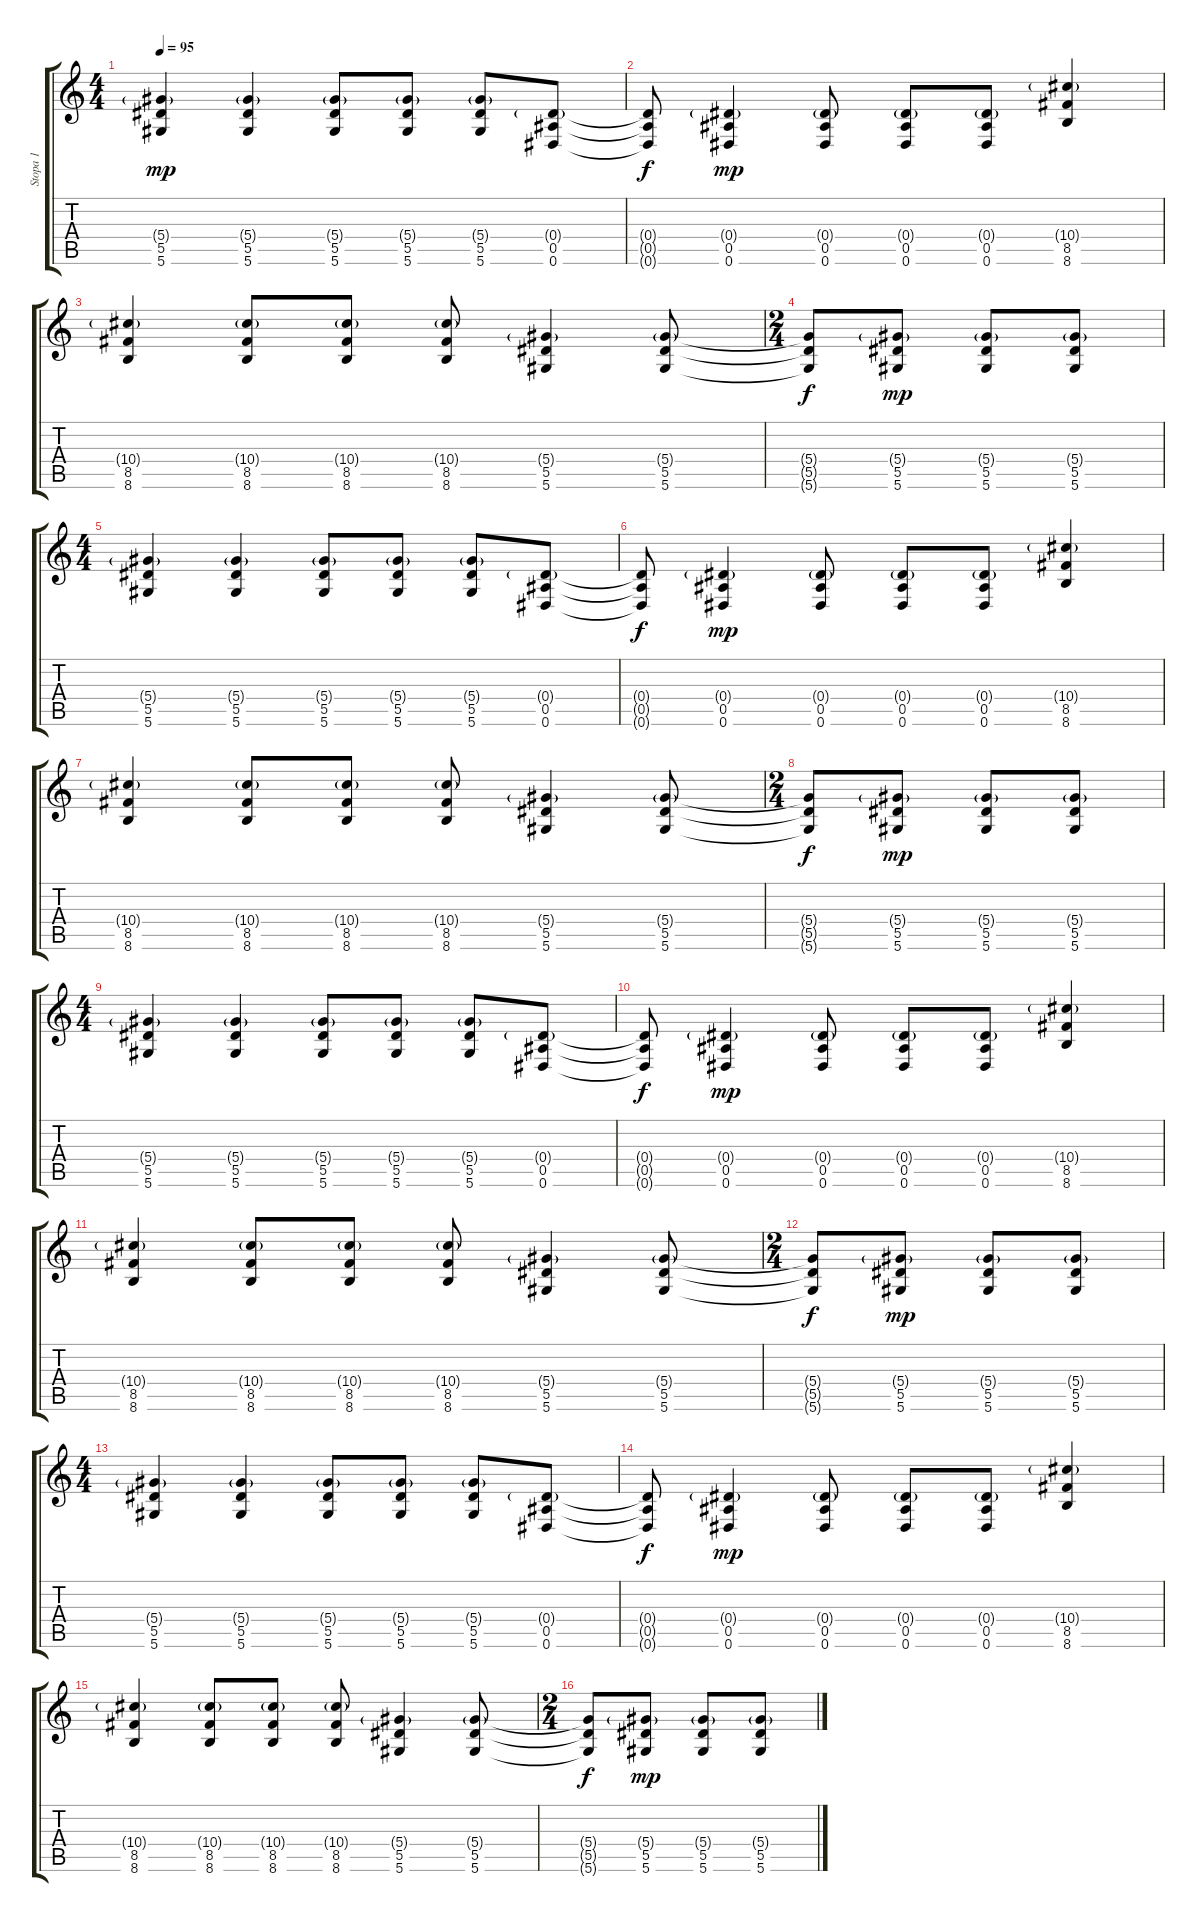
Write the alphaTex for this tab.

\track ("Stopa 1" "Stopa 1") {instrument distortionguitar}
\staff {score tabs}
\tuning (F4 C4 Ab3 Eb3 Bb2 Eb2) {hide}
\ts (4 4)
\tempo 95
\clef g2
\ks c
(5.4{g} 5.5 5.6).4{dy mp instrument distortionguitar} (5.4{g} 5.5 5.6).4 (5.4{g} 5.5 5.6).8 (5.4{g} 5.5 5.6).8 (5.4{g} 5.5 5.6).8 (0.4{g} 0.5 0.6).8 |
(0.4{t} 0.5{t} 0.6{t}).8{dy f} (0.4{g} 0.5 0.6).4{dy mp} (0.4{g} 0.5 0.6).8 (0.4{g} 0.5 0.6).8 (0.4{g} 0.5 0.6).8 (10.4{g} 8.5 8.6).4 |
(10.4{g} 8.5 8.6).4 (10.4{g} 8.5 8.6).8 (10.4{g} 8.5 8.6).8 (10.4{g} 8.5 8.6).8 (5.4{g} 5.5 5.6).4 (5.4{g} 5.5 5.6).8 |
\ts (2 4)
(5.4{t} 5.5{t} 5.6{t}).8{dy f} (5.4{g} 5.5 5.6).8{dy mp} (5.4{g} 5.5 5.6).8 (5.4{g} 5.5 5.6).8 |
\ts (4 4)
(5.4{g} 5.5 5.6).4 (5.4{g} 5.5 5.6).4 (5.4{g} 5.5 5.6).8 (5.4{g} 5.5 5.6).8 (5.4{g} 5.5 5.6).8 (0.4{g} 0.5 0.6).8 |
(0.4{t} 0.5{t} 0.6{t}).8{dy f} (0.4{g} 0.5 0.6).4{dy mp} (0.4{g} 0.5 0.6).8 (0.4{g} 0.5 0.6).8 (0.4{g} 0.5 0.6).8 (10.4{g} 8.5 8.6).4 |
(10.4{g} 8.5 8.6).4 (10.4{g} 8.5 8.6).8 (10.4{g} 8.5 8.6).8 (10.4{g} 8.5 8.6).8 (5.4{g} 5.5 5.6).4 (5.4{g} 5.5 5.6).8 |
\ts (2 4)
(5.4{t} 5.5{t} 5.6{t}).8{dy f} (5.4{g} 5.5 5.6).8{dy mp} (5.4{g} 5.5 5.6).8 (5.4{g} 5.5 5.6).8 |
\ts (4 4)
(5.4{g} 5.5 5.6).4 (5.4{g} 5.5 5.6).4 (5.4{g} 5.5 5.6).8 (5.4{g} 5.5 5.6).8 (5.4{g} 5.5 5.6).8 (0.4{g} 0.5 0.6).8 |
(0.4{t} 0.5{t} 0.6{t}).8{dy f} (0.4{g} 0.5 0.6).4{dy mp} (0.4{g} 0.5 0.6).8 (0.4{g} 0.5 0.6).8 (0.4{g} 0.5 0.6).8 (10.4{g} 8.5 8.6).4 |
(10.4{g} 8.5 8.6).4 (10.4{g} 8.5 8.6).8 (10.4{g} 8.5 8.6).8 (10.4{g} 8.5 8.6).8 (5.4{g} 5.5 5.6).4 (5.4{g} 5.5 5.6).8 |
\ts (2 4)
(5.4{t} 5.5{t} 5.6{t}).8{dy f} (5.4{g} 5.5 5.6).8{dy mp} (5.4{g} 5.5 5.6).8 (5.4{g} 5.5 5.6).8 |
\ts (4 4)
(5.4{g} 5.5 5.6).4 (5.4{g} 5.5 5.6).4 (5.4{g} 5.5 5.6).8 (5.4{g} 5.5 5.6).8 (5.4{g} 5.5 5.6).8 (0.4{g} 0.5 0.6).8 |
(0.4{t} 0.5{t} 0.6{t}).8{dy f} (0.4{g} 0.5 0.6).4{dy mp} (0.4{g} 0.5 0.6).8 (0.4{g} 0.5 0.6).8 (0.4{g} 0.5 0.6).8 (10.4{g} 8.5 8.6).4 |
(10.4{g} 8.5 8.6).4 (10.4{g} 8.5 8.6).8 (10.4{g} 8.5 8.6).8 (10.4{g} 8.5 8.6).8 (5.4{g} 5.5 5.6).4 (5.4{g} 5.5 5.6).8 |
\ts (2 4)
(5.4{t} 5.5{t} 5.6{t}).8{dy f} (5.4{g} 5.5 5.6).8{dy mp} (5.4{g} 5.5 5.6).8 (5.4{g} 5.5 5.6).8
